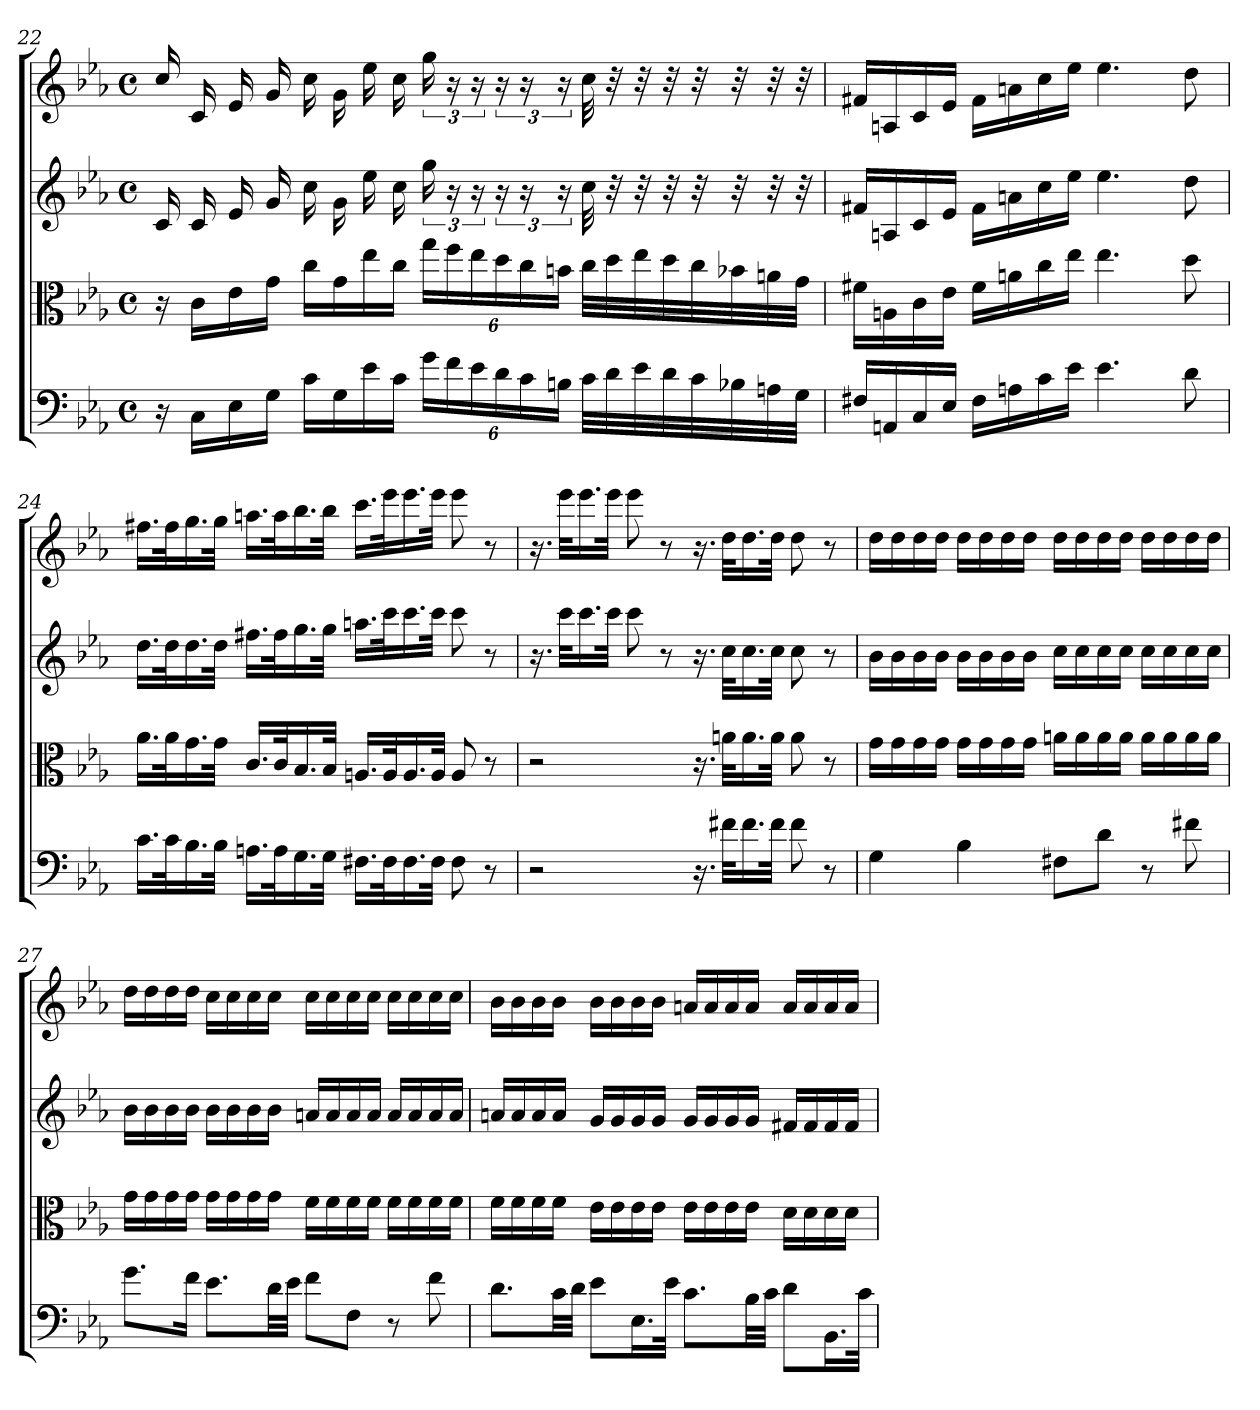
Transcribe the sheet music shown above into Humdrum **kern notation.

**kern	**kern	**kern	**kern
*part4	*part3	*part2	*part1
*staff4	*staff3	*staff2	*staff1
*clefF4	*clefC3	*clefG2	*clefG2
*k[b-e-a-]	*k[b-e-a-]	*k[b-e-a-]	*k[b-e-a-]
*c:	*c:	*c:	*c:
*M4/4	*M4/4	*M4/4	*M4/4
*met(c)	*met(c)	*met(c)	*met(c)
=22	=22	=22	=22
16r	16r	16c/	16cc/
16C\LL	16c\LL	16c/	16c/
16E-\	16e-\	16e-/	16e-/
16G\JJ	16g\JJ	16g/	16g/
16c\LL	16cc\LL	16cc\	16cc\
16G\	16g\	16g\	16g\
16e-\	16ee-\	16ee-\	16ee-\
16c\JJ	16cc\JJ	16cc\	16cc\
24g\LL	24gg\LL	24gg\	24gg\
24f\	24ff\	24r	24r
24e-\	24ee-\	24r	24r
24d\	24dd\	24r	24r
24c\	24cc\	24r	24r
24Bn\JJ	24bn\JJ	24r	24r
32c\LLL	32cc\LLL	32cc\	32cc\
32d\	32dd\	32r	32r
32e-\	32ee-\	32r	32r
32d\	32dd\	32r	32r
32c\	32cc\	32r	32r
32B-X\	32b-X\	32r	32r
32An\	32an\	32r	32r
32G\JJJ	32g\JJJ	32r	32r
=23	=23	=23	=23
16F#X/LL	16f#X\LL	16f#X/LL	16f#X/LL
16AAn/	16An\	16An/	16An/
16C/	16c\	16c/	16c/
16E-/JJ	16e-\JJ	16e-/JJ	16e-/JJ
16F#\LL	16f#\LL	16f#\LL	16f#\LL
16An\	16an\	16an\	16an\
16c\	16cc\	16cc\	16cc\
16e-\JJ	16ee-\JJ	16ee-\JJ	16ee-\JJ
4.e-\	4.ee-\	4.ee-\	4.ee-\
8d\	8dd\	8dd\	8dd\
=24	=24	=24	=24
16.c\LL	16.a-\LL	16.dd\LL	16.ff#X\LL
32c\K	32a-\K	32dd\K	32ff#\K
16.B-\	16.g\	16.dd\	16.gg\
32B-\JJk	32g\JJk	32dd\JJk	32gg\JJk
16.An\LL	16.c/LL	16.ff#X\LL	16.aan\LL
32A\K	32c/K	32ff#\K	32aa\K
16.G\	16.B-/	16.gg\	16.bb-\
32G\JJk	32B-/JJk	32gg\JJk	32bb-\JJk
16.F#X\LL	16.An/LL	16.aan\LL	16.ccc\LL
32F#\K	32A/K	32ccc\K	32eee-\K
16.F#\	16.A/	16.ccc\	16.eee-\
32F#\JJk	32A/JJk	32ccc\JJk	32eee-\JJk
8F#\	8A/	8ccc\	8eee-\
8r	8r	8r	8r
=25	=25	=25	=25
2r	2r	16.r	16.r
.	.	32ccc\KLL	32eee-\KLL
.	.	16.ccc\	16.eee-\
.	.	32ccc\JJk	32eee-\JJk
.	.	8ccc\	8eee-\
.	.	8r	8r
16.r	16.r	16.r	16.r
32f#X\KLL	32an\KLL	32cc\KLL	32dd\KLL
16.f#\	16.a\	16.cc\	16.dd\
32f#\JJk	32a\JJk	32cc\JJk	32dd\JJk
8f#\	8a\	8cc\	8dd\
8r	8r	8r	8r
=26	=26	=26	=26
4G\	16g\LL	16b-\LL	16dd\LL
.	16g\	16b-\	16dd\
.	16g\	16b-\	16dd\
.	16g\JJ	16b-\JJ	16dd\JJ
4B-\	16g\LL	16b-\LL	16dd\LL
.	16g\	16b-\	16dd\
.	16g\	16b-\	16dd\
.	16g\JJ	16b-\JJ	16dd\JJ
8F#X\L	16an\LL	16cc\LL	16dd\LL
.	16a\	16cc\	16dd\
8d\J	16a\	16cc\	16dd\
.	16a\JJ	16cc\JJ	16dd\JJ
8r	16a\LL	16cc\LL	16dd\LL
.	16a\	16cc\	16dd\
8f#X\	16a\	16cc\	16dd\
.	16a\JJ	16cc\JJ	16dd\JJ
=27	=27	=27	=27
8.g\L	16g\LL	16b-\LL	16dd\LL
.	16g\	16b-\	16dd\
.	16g\	16b-\	16dd\
16f\Jk	16g\JJ	16b-\JJ	16dd\JJ
8.e-\L	16g\LL	16b-\LL	16cc\LL
.	16g\	16b-\	16cc\
.	16g\	16b-\	16cc\
32d\LL	16g\JJ	16b-\JJ	16cc\JJ
32e-\JJJ	.	.	.
8f\L	16f\LL	16an/LL	16cc\LL
.	16f\	16a/	16cc\
8F\J	16f\	16a/	16cc\
.	16f\JJ	16a/JJ	16cc\JJ
8r	16f\LL	16a/LL	16cc\LL
.	16f\	16a/	16cc\
8f\	16f\	16a/	16cc\
.	16f\JJ	16a/JJ	16cc\JJ
=28	=28	=28	=28
8.d\L	16f\LL	16an/LL	16b-\LL
.	16f\	16a/	16b-\
.	16f\	16a/	16b-\
32c\LL	16f\JJ	16a/JJ	16b-\JJ
32d\JJJ	.	.	.
8e-\L	16e-\LL	16g/LL	16b-\LL
.	16e-\	16g/	16b-\
16.E-\L	16e-\	16g/	16b-\
.	16e-\JJ	16g/JJ	16b-\JJ
32e-\JJk	.	.	.
8.c\L	16e-\LL	16g/LL	16an/LL
.	16e-\	16g/	16a/
.	16e-\	16g/	16a/
32B-\LL	16e-\JJ	16g/JJ	16a/JJ
32c\JJJ	.	.	.
8d\L	16d\LL	16f#X/LL	16a/LL
.	16d\	16f#/	16a/
16.BB-\L	16d\	16f#/	16a/
.	16d\JJ	16f#/JJ	16a/JJ
32c\JJk	.	.	.
=	=	=	=
*-	*-	*-	*-
